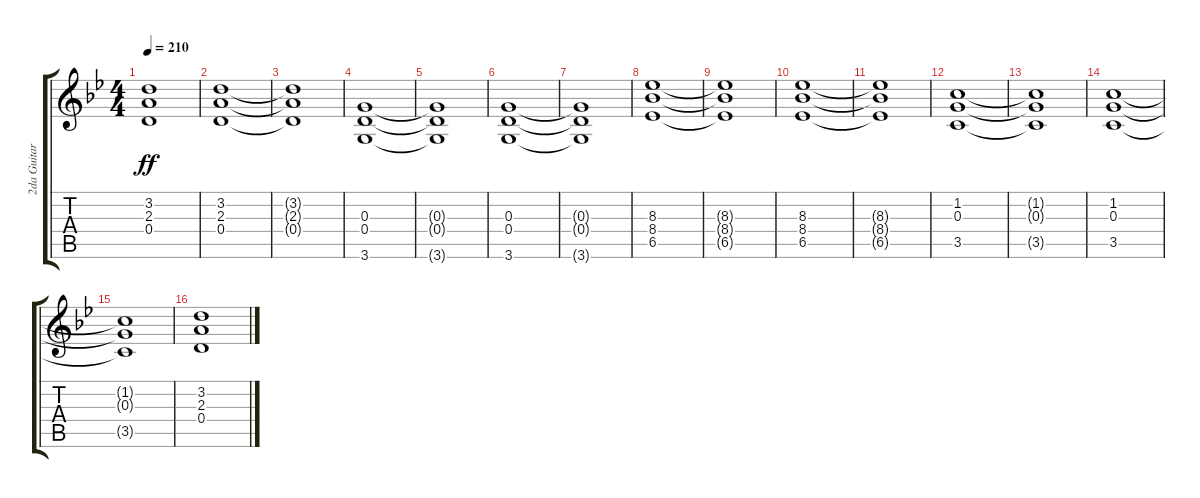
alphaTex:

\track ("2da Guitarra" "2da Guitar") {instrument overdrivenguitar}
\staff {score tabs}
\tuning (E4 B3 G3 D3 A2 E2) {hide}
\ts (4 4)
\tempo 210
\clef g2
\ks gminor
(3.2{t} 2.3{t} 0.4{t}).1{dy ff} |
(3.2 2.3 0.4).1 |
(3.2{t} 2.3{t} 0.4{t}).1 |
(0.3 0.4 3.6).1 |
(0.3{t} 0.4{t} 3.6{t}).1 |
(0.3 0.4 3.6).1 |
(0.3{t} 0.4{t} 3.6{t}).1 |
(8.3 8.4 6.5).1 |
(8.3{t} 8.4{t} 6.5{t}).1 |
(8.3 8.4 6.5).1 |
(8.3{t} 8.4{t} 6.5{t}).1 |
(1.2 0.3 3.5).1 |
(1.2{t} 0.3{t} 3.5{t}).1 |
(1.2 0.3 3.5).1 |
(1.2{t} 0.3{t} 3.5{t}).1 |
(3.2 2.3 0.4).1
